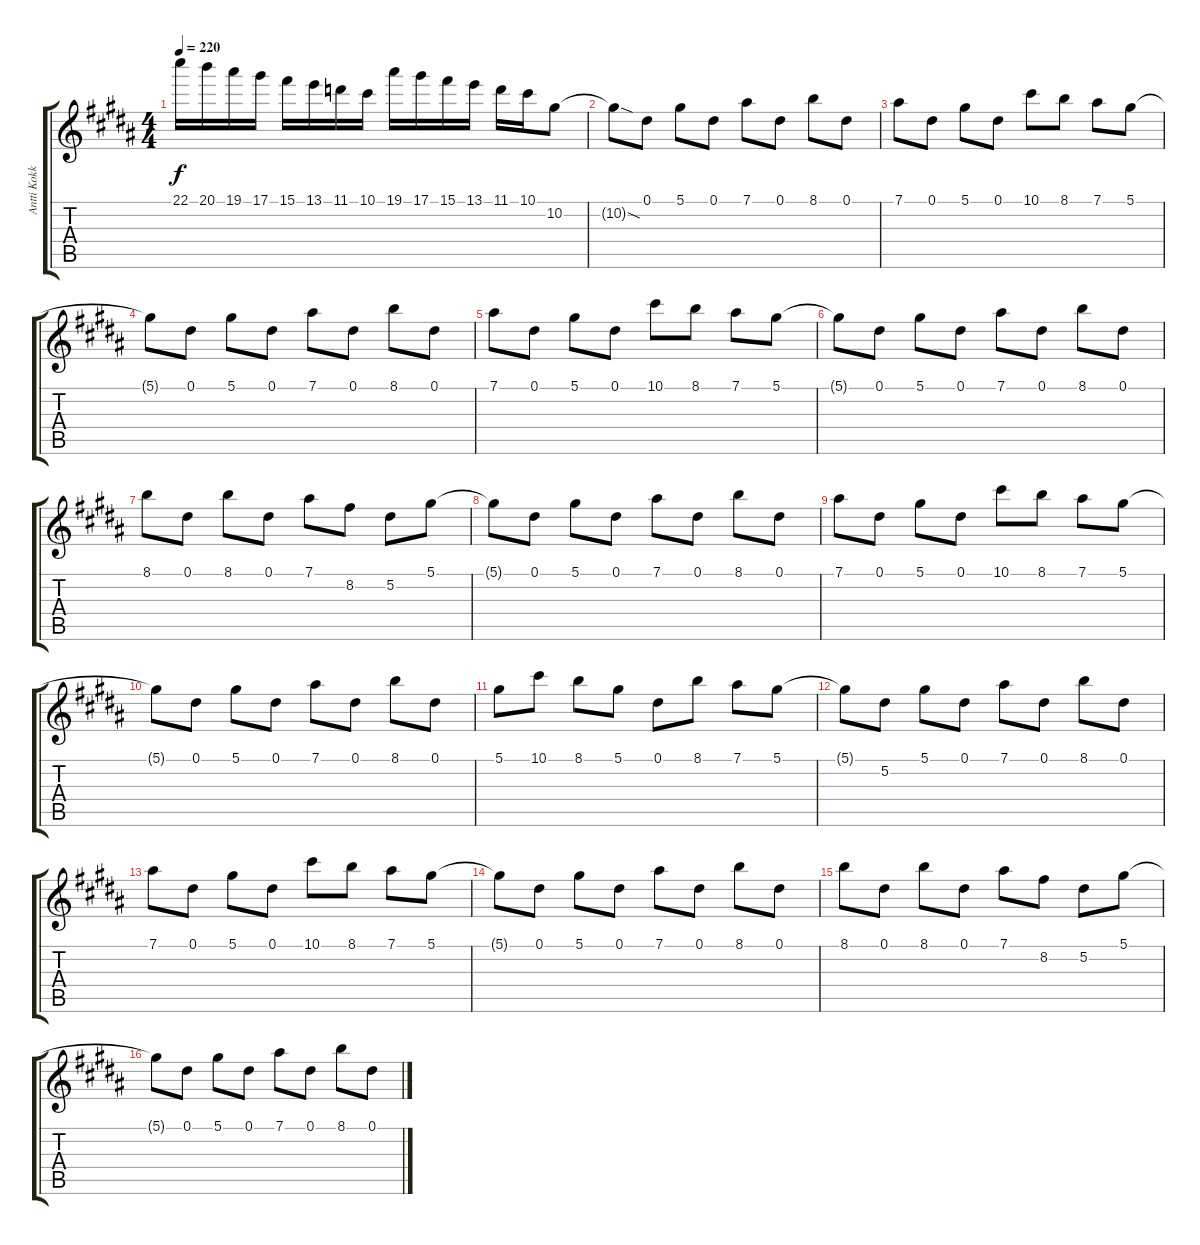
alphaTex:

\track ("Antti Kokko" "Antti Kokk") {instrument distortionguitar}
\staff {score tabs}
\tuning (Eb4 Bb3 Gb3 Db3 Ab2 Eb2) {hide}
\ts (4 4)
\tempo 220
\clef g2
\ks b
22.1.16{dy f} 20.1.16 19.1.16 17.1.16 15.1.16 13.1.16 11.1.16 10.1.16 19.1.16 17.1.16 15.1.16 13.1.16 11.1.16 10.1.16 10.2.8 |
\ks g#minor
10.2{sod t}.8 0.1.8 5.1.8 0.1.8 7.1.8 0.1.8 8.1.8 0.1.8 |
7.1.8 0.1.8 5.1.8 0.1.8 10.1.8 8.1.8 7.1.8 5.1.8 |
5.1{t}.8 0.1.8 5.1.8 0.1.8 7.1.8 0.1.8 8.1.8 0.1.8 |
\ks b
7.1.8 0.1.8 5.1.8 0.1.8 10.1.8 8.1.8 7.1.8 5.1.8 |
\ks g#minor
5.1{t}.8 0.1.8 5.1.8 0.1.8 7.1.8 0.1.8 8.1.8 0.1.8 |
\ks b
8.1.8 0.1.8 8.1.8 0.1.8 7.1.8 8.2.8 5.2.8 5.1.8 |
\ks g#minor
5.1{t}.8 0.1.8 5.1.8 0.1.8 7.1.8 0.1.8 8.1.8 0.1.8 |
\ks b
7.1.8 0.1.8 5.1.8 0.1.8 10.1.8 8.1.8 7.1.8 5.1.8 |
\ks g#minor
5.1{t}.8 0.1.8 5.1.8 0.1.8 7.1.8 0.1.8 8.1.8 0.1.8 |
\ks b
5.1.8 10.1.8 8.1.8 5.1.8 0.1.8 8.1.8 7.1.8 5.1.8 |
\ks g#minor
5.1{t}.8 5.2.8 5.1.8 0.1.8 7.1.8 0.1.8 8.1.8 0.1.8 |
\ks b
7.1.8 0.1.8 5.1.8 0.1.8 10.1.8 8.1.8 7.1.8 5.1.8 |
\ks g#minor
5.1{t}.8 0.1.8 5.1.8 0.1.8 7.1.8 0.1.8 8.1.8 0.1.8 |
\ks b
8.1.8 0.1.8 8.1.8 0.1.8 7.1.8 8.2.8 5.2.8 5.1.8 |
\ks g#minor
5.1{t}.8 0.1.8 5.1.8 0.1.8 7.1.8 0.1.8 8.1.8 0.1.8
